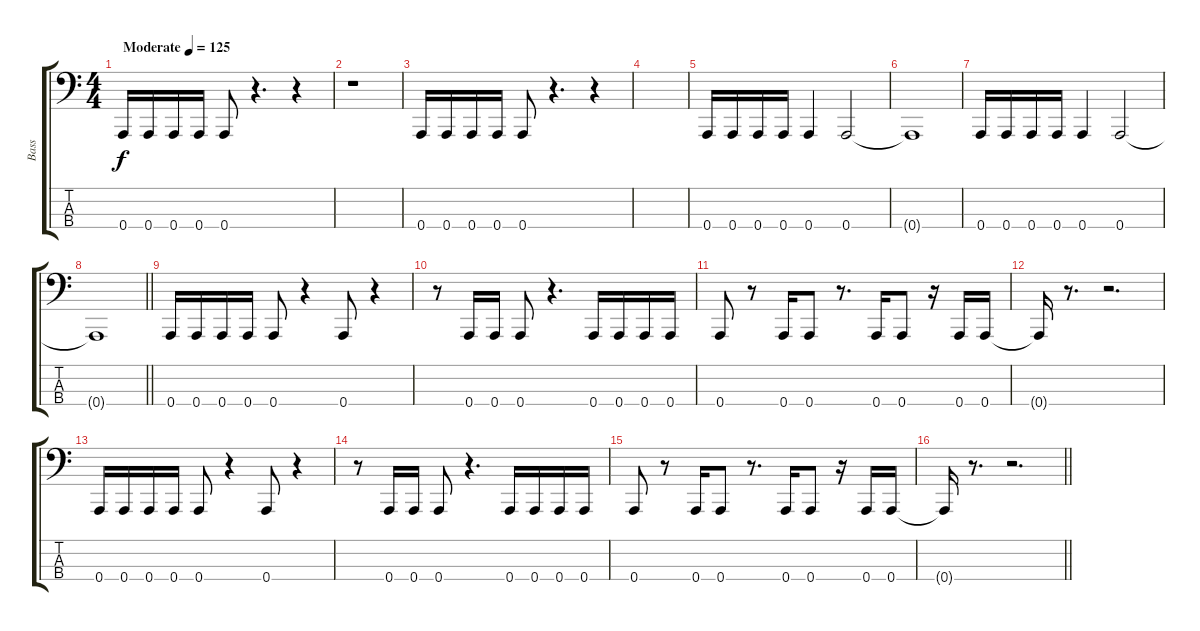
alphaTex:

\track ("Bass" "Bass") {instrument electricbassfinger}
\staff {score tabs}
\tuning (D2 A1 E1 A0) {hide}
\ts (4 4)
\section ("" "")
\tempo (125 "Moderate")
\clef f4
\ks c
0.4.16{dy f instrument electricbassfinger} 0.4.16 0.4.16 0.4.16 0.4.8 r.4{d} r.4 |
r.1 |
0.4.16 0.4.16 0.4.16 0.4.16 0.4.8 r.4{d} r.4 |
|
0.4.16 0.4.16 0.4.16 0.4.16 0.4.4 0.4.2 |
0.4{t}.1 |
0.4.16 0.4.16 0.4.16 0.4.16 0.4.4 0.4.2 |
\barLineRight lightlight
0.4{t}.1 |
\section ("" "")
0.4.16 0.4.16 0.4.16 0.4.16 0.4.8 r.4 0.4.8 r.4 |
r.8 0.4.16 0.4.16 0.4.8 r.4{d} 0.4.16 0.4.16 0.4.16 0.4.16 |
0.4.8 r.8 0.4.16 0.4.8 r.8{d} 0.4.16 0.4.8 r.16 0.4.16 0.4.16 |
0.4{t}.16 r.8{d} r.2{d} |
0.4.16 0.4.16 0.4.16 0.4.16 0.4.8 r.4 0.4.8 r.4 |
r.8 0.4.16 0.4.16 0.4.8 r.4{d} 0.4.16 0.4.16 0.4.16 0.4.16 |
0.4.8 r.8 0.4.16 0.4.8 r.8{d} 0.4.16 0.4.8 r.16 0.4.16 0.4.16 |
\barLineRight lightlight
0.4{t}.16 r.8{d} r.2{d}
